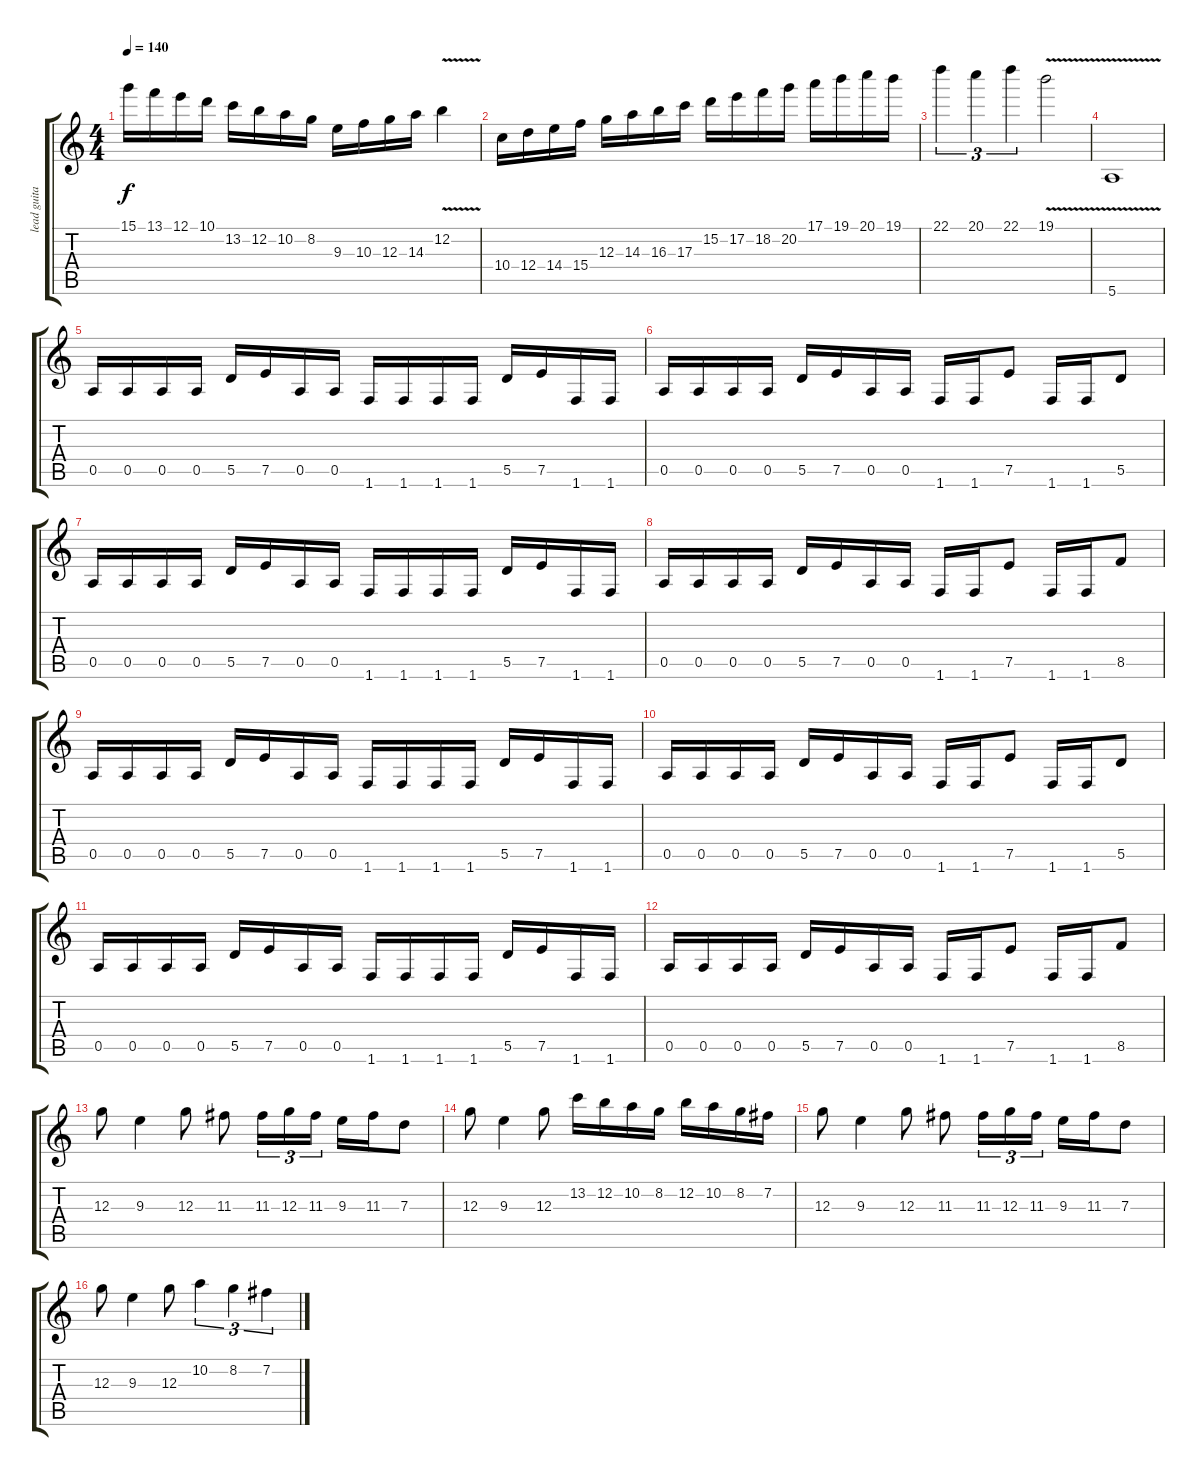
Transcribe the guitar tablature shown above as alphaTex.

\track ("lead guitar" "lead guita") {instrument distortionguitar}
\staff {score tabs}
\tuning (E4 B3 G3 D3 A2 E2) {hide}
\ts (4 4)
\tempo 140
\clef g2
\ks c
15.1.16{dy f} 13.1.16 12.1.16 10.1.16 13.2.16 12.2.16 10.2.16 8.2.16 9.3.16 10.3.16 12.3.16 14.3.16 12.2{v}.4 |
10.4.16 12.4.16 14.4.16 15.4.16 12.3.16 14.3.16 16.3.16 17.3.16 15.2.16 17.2.16 18.2.16 20.2.16 17.1.16 19.1.16 20.1.16 19.1.16 |
22.1.4{tu (3 2)} 20.1.4{tu (3 2)} 22.1.4{tu (3 2)} 19.1{v}.2 |
5.6{v}.1 |
0.5.16 0.5.16 0.5.16 0.5.16 5.5.16 7.5.16 0.5.16 0.5.16 1.6.16 1.6.16 1.6.16 1.6.16 5.5.16 7.5.16 1.6.16 1.6.16 |
0.5.16 0.5.16 0.5.16 0.5.16 5.5.16 7.5.16 0.5.16 0.5.16 1.6.16 1.6.16 7.5.8 1.6.16 1.6.16 5.5.8 |
0.5.16 0.5.16 0.5.16 0.5.16 5.5.16 7.5.16 0.5.16 0.5.16 1.6.16 1.6.16 1.6.16 1.6.16 5.5.16 7.5.16 1.6.16 1.6.16 |
0.5.16 0.5.16 0.5.16 0.5.16 5.5.16 7.5.16 0.5.16 0.5.16 1.6.16 1.6.16 7.5.8 1.6.16 1.6.16 8.5.8 |
0.5.16 0.5.16 0.5.16 0.5.16 5.5.16 7.5.16 0.5.16 0.5.16 1.6.16 1.6.16 1.6.16 1.6.16 5.5.16 7.5.16 1.6.16 1.6.16 |
0.5.16 0.5.16 0.5.16 0.5.16 5.5.16 7.5.16 0.5.16 0.5.16 1.6.16 1.6.16 7.5.8 1.6.16 1.6.16 5.5.8 |
0.5.16 0.5.16 0.5.16 0.5.16 5.5.16 7.5.16 0.5.16 0.5.16 1.6.16 1.6.16 1.6.16 1.6.16 5.5.16 7.5.16 1.6.16 1.6.16 |
0.5.16 0.5.16 0.5.16 0.5.16 5.5.16 7.5.16 0.5.16 0.5.16 1.6.16 1.6.16 7.5.8 1.6.16 1.6.16 8.5.8 |
12.3.8{volume 14} 9.3.4 12.3.8 11.3.8 11.3.16{tu (3 2)} 12.3.16{tu (3 2)} 11.3.16{tu (3 2)} 9.3.16 11.3.16 7.3.8 |
12.3.8{volume 14} 9.3.4 12.3.8 13.2.16 12.2.16 10.2.16 8.2.16 12.2.16 10.2.16 8.2.16 7.2.16 |
12.3.8{volume 14} 9.3.4 12.3.8 11.3.8 11.3.16{tu (3 2)} 12.3.16{tu (3 2)} 11.3.16{tu (3 2)} 9.3.16 11.3.16 7.3.8 |
12.3.8 9.3.4 12.3.8 10.2.4{tu (3 2)} 8.2.4{tu (3 2)} 7.2.4{tu (3 2)}
